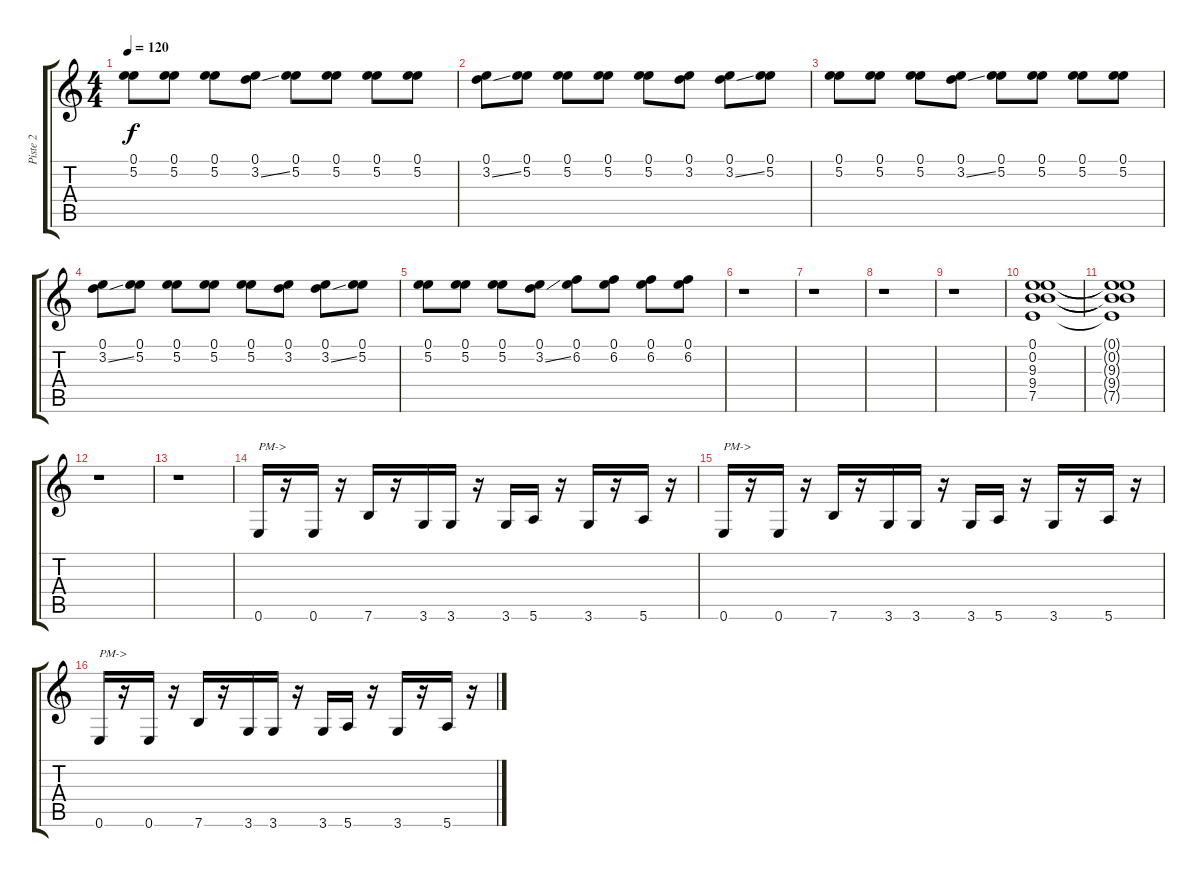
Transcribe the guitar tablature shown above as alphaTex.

\track ("Piste 2" "Piste 2") {instrument overdrivenguitar}
\staff {score tabs}
\tuning (E4 B3 G3 D3 A2 E2) {hide}
\ts (4 4)
\tempo 120
\clef g2
\ks c
(0.1 5.2).8{dy f} (0.1 5.2).8 (0.1 5.2).8 (0.1 3.2{ss}).8 (0.1 5.2).8 (0.1 5.2).8 (0.1 5.2).8 (0.1 5.2).8 |
(0.1 3.2{ss}).8 (0.1 5.2).8 (0.1 5.2).8 (0.1 5.2).8 (0.1 5.2).8 (0.1 3.2).8 (0.1 3.2{ss}).8 (0.1 5.2).8 |
(0.1 5.2).8 (0.1 5.2).8 (0.1 5.2).8 (0.1 3.2{ss}).8 (0.1 5.2).8 (0.1 5.2).8 (0.1 5.2).8 (0.1 5.2).8 |
(0.1 3.2{ss}).8 (0.1 5.2).8 (0.1 5.2).8 (0.1 5.2).8 (0.1 5.2).8 (0.1 3.2).8 (0.1 3.2{ss}).8 (0.1 5.2).8 |
(0.1 5.2).8 (0.1 5.2).8 (0.1 5.2).8 (0.1 3.2{ss}).8 (0.1 6.2).8 (0.1 6.2).8 (0.1 6.2).8 (0.1 6.2).8 |
r.1 |
r.1 |
r.1 |
r.1 |
(0.1 0.2 9.3 9.4 7.5).1 |
(0.1{t} 0.2{t} 9.3{t} 9.4{t} 7.5{t}).1 |
r.1 |
r.1 |
0.6.16{txt "PM->"} r.16 0.6.16 r.16 7.6.16 r.16 3.6.16 3.6.16 r.16 3.6.16 5.6.16 r.16 3.6.16 r.16 5.6.16 r.16 |
0.6.16{txt "PM->"} r.16 0.6.16 r.16 7.6.16 r.16 3.6.16 3.6.16 r.16 3.6.16 5.6.16 r.16 3.6.16 r.16 5.6.16 r.16 |
0.6.16{txt "PM->"} r.16 0.6.16 r.16 7.6.16 r.16 3.6.16 3.6.16 r.16 3.6.16 5.6.16 r.16 3.6.16 r.16 5.6.16 r.16
